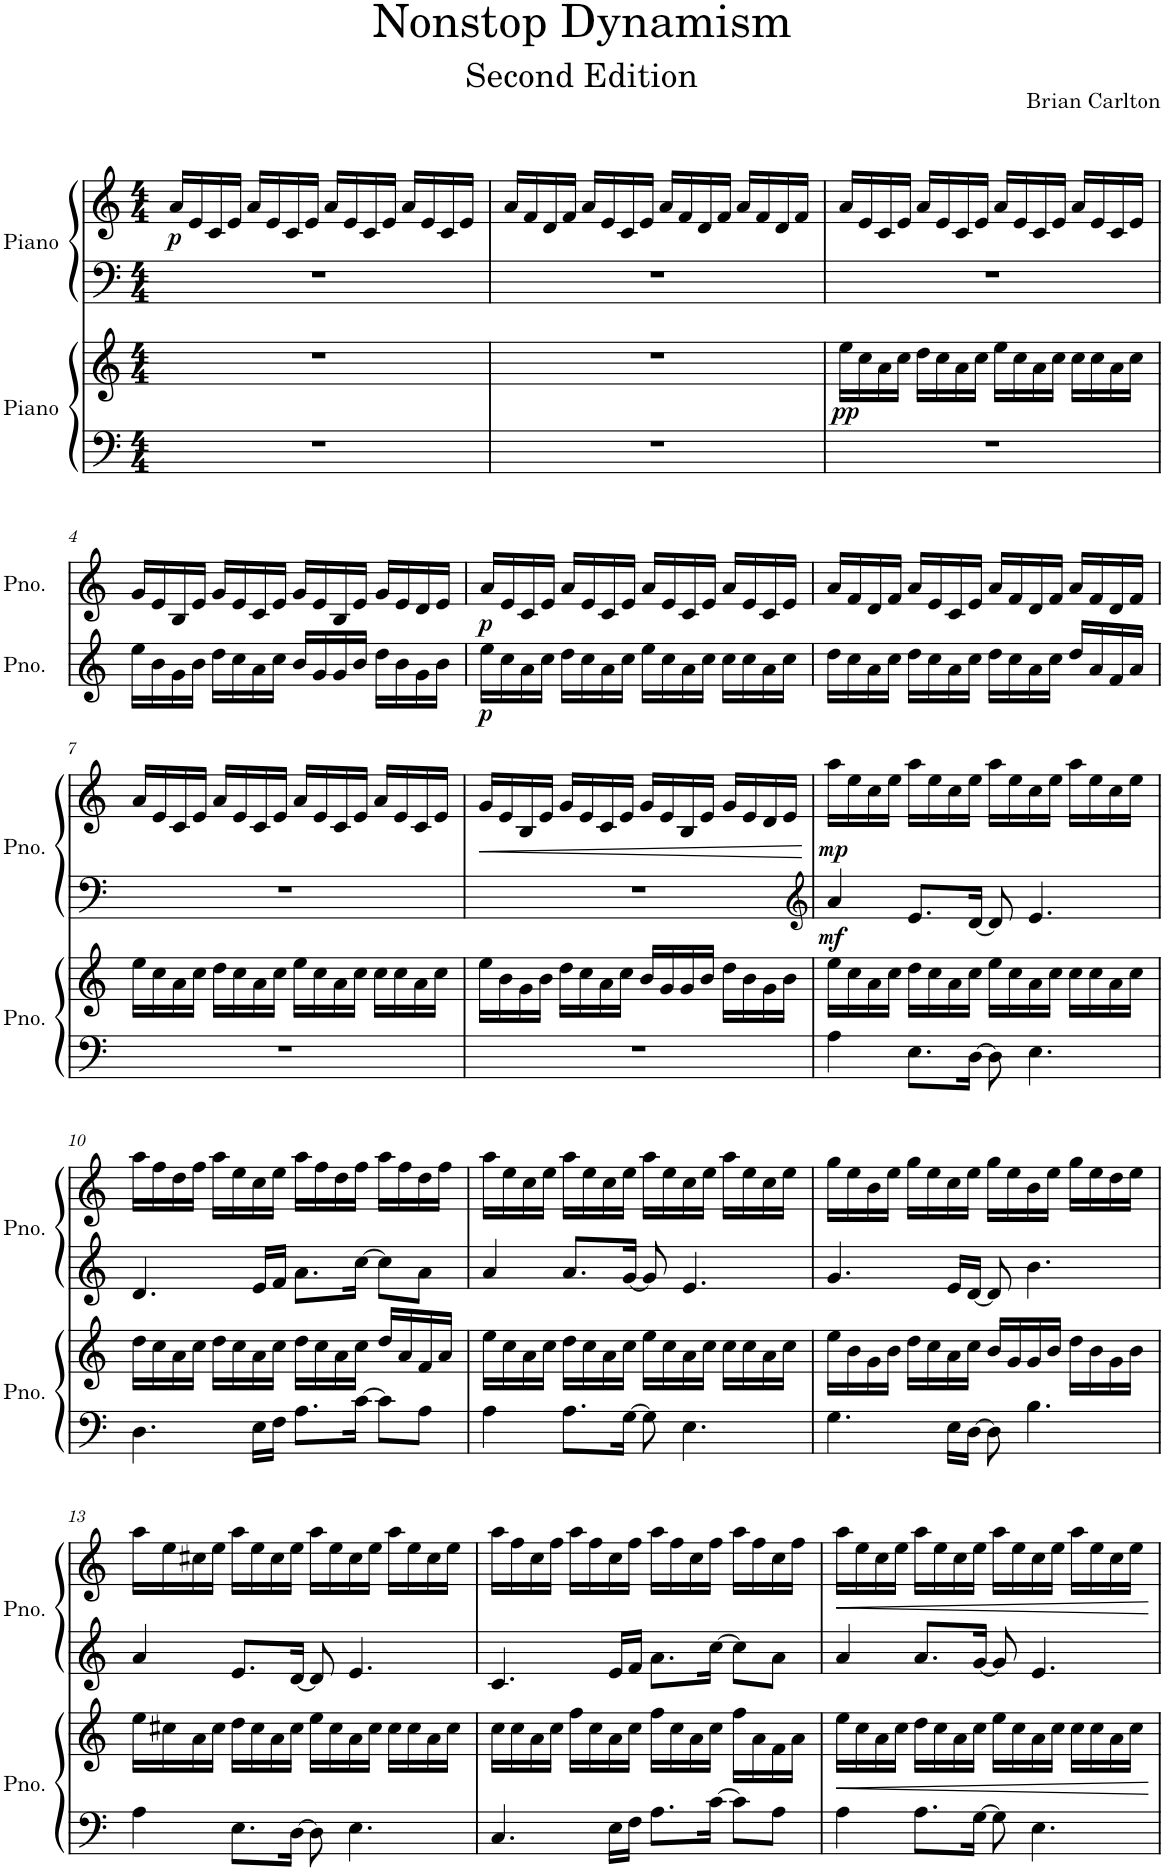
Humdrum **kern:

**kern	**kern	**dynam	**kern	**kern	**dynam
*part2	*part2	*part2	*part1	*part1	*part1
*staff4	*staff3	*staff3/4	*staff2	*staff1	*staff1/2
*I"Piano	*	*	*I"Piano	*	*
*I'Pno.	*	*	*I'Pno.	*	*
*clefF4	*clefG2	*	*clefF4	*clefG2	*
*k[]	*k[]	*	*k[]	*k[]	*
*M4/4	*M4/4	*	*M4/4	*M4/4	*
=1	=1	=1	=1	=1	=1
!	!	!	!	!	!LO:DY:b
1r	1r	.	1r	16a/LL	p
.	.	.	.	16e/	.
.	.	.	.	16c/	.
.	.	.	.	16e/JJ	.
.	.	.	.	16a/LL	.
.	.	.	.	16e/	.
.	.	.	.	16c/	.
.	.	.	.	16e/JJ	.
.	.	.	.	16a/LL	.
.	.	.	.	16e/	.
.	.	.	.	16c/	.
.	.	.	.	16e/JJ	.
.	.	.	.	16a/LL	.
.	.	.	.	16e/	.
.	.	.	.	16c/	.
.	.	.	.	16e/JJ	.
=2	=2	=2	=2	=2	=2
1r	1r	.	1r	16a/LL	.
.	.	.	.	16f/	.
.	.	.	.	16d/	.
.	.	.	.	16f/JJ	.
.	.	.	.	16a/LL	.
.	.	.	.	16e/	.
.	.	.	.	16c/	.
.	.	.	.	16e/JJ	.
.	.	.	.	16a/LL	.
.	.	.	.	16f/	.
.	.	.	.	16d/	.
.	.	.	.	16f/JJ	.
.	.	.	.	16a/LL	.
.	.	.	.	16f/	.
.	.	.	.	16d/	.
.	.	.	.	16f/JJ	.
=3	=3	=3	=3	=3	=3
!	!	!LO:DY:b	!	!	!
1r	16ee\LL	pp	1r	16a/LL	.
.	16cc\	.	.	16e/	.
.	16a\	.	.	16c/	.
.	16cc\JJ	.	.	16e/JJ	.
.	16dd\LL	.	.	16a/LL	.
.	16cc\	.	.	16e/	.
.	16a\	.	.	16c/	.
.	16cc\JJ	.	.	16e/JJ	.
.	16ee\LL	.	.	16a/LL	.
.	16cc\	.	.	16e/	.
.	16a\	.	.	16c/	.
.	16cc\JJ	.	.	16e/JJ	.
.	16cc\LL	.	.	16a/LL	.
.	16cc\	.	.	16e/	.
.	16a\	.	.	16c/	.
.	16cc\JJ	.	.	16e/JJ	.
!!LO:LB:g=z
=4	=4	=4	=4	=4	=4
1r	16ee\LL	.	1r	16g/LL	.
.	16b\	.	.	16e/	.
.	16g\	.	.	16B/	.
.	16b\JJ	.	.	16e/JJ	.
.	16dd\LL	.	.	16g/LL	.
.	16cc\	.	.	16e/	.
.	16a\	.	.	16c/	.
.	16cc\JJ	.	.	16e/JJ	.
.	16b/LL	.	.	16g/LL	.
.	16g/	.	.	16e/	.
.	16g/	.	.	16B/	.
.	16b/JJ	.	.	16e/JJ	.
.	16dd\LL	.	.	16g/LL	.
.	16b\	.	.	16e/	.
.	16g\	.	.	16d/	.
.	16b\JJ	.	.	16e/JJ	.
=5	=5	=5	=5	=5	=5
!	!	!LO:DY:b	!	!	!LO:DY:b
1r	16ee\LL	p	1r	16a/LL	p
.	16cc\	.	.	16e/	.
.	16a\	.	.	16c/	.
.	16cc\JJ	.	.	16e/JJ	.
.	16dd\LL	.	.	16a/LL	.
.	16cc\	.	.	16e/	.
.	16a\	.	.	16c/	.
.	16cc\JJ	.	.	16e/JJ	.
.	16ee\LL	.	.	16a/LL	.
.	16cc\	.	.	16e/	.
.	16a\	.	.	16c/	.
.	16cc\JJ	.	.	16e/JJ	.
.	16cc\LL	.	.	16a/LL	.
.	16cc\	.	.	16e/	.
.	16a\	.	.	16c/	.
.	16cc\JJ	.	.	16e/JJ	.
=6	=6	=6	=6	=6	=6
1r	16dd\LL	.	1r	16a/LL	.
.	16cc\	.	.	16f/	.
.	16a\	.	.	16d/	.
.	16cc\JJ	.	.	16f/JJ	.
.	16dd\LL	.	.	16a/LL	.
.	16cc\	.	.	16e/	.
.	16a\	.	.	16c/	.
.	16cc\JJ	.	.	16e/JJ	.
.	16dd\LL	.	.	16a/LL	.
.	16cc\	.	.	16f/	.
.	16a\	.	.	16d/	.
.	16cc\JJ	.	.	16f/JJ	.
.	16dd/LL	.	.	16a/LL	.
.	16a/	.	.	16f/	.
.	16f/	.	.	16d/	.
.	16a/JJ	.	.	16f/JJ	.
!!LO:LB:g=z
=7	=7	=7	=7	=7	=7
1r	16ee\LL	.	1r	16a/LL	.
.	16cc\	.	.	16e/	.
.	16a\	.	.	16c/	.
.	16cc\JJ	.	.	16e/JJ	.
.	16dd\LL	.	.	16a/LL	.
.	16cc\	.	.	16e/	.
.	16a\	.	.	16c/	.
.	16cc\JJ	.	.	16e/JJ	.
.	16ee\LL	.	.	16a/LL	.
.	16cc\	.	.	16e/	.
.	16a\	.	.	16c/	.
.	16cc\JJ	.	.	16e/JJ	.
.	16cc\LL	.	.	16a/LL	.
.	16cc\	.	.	16e/	.
.	16a\	.	.	16c/	.
.	16cc\JJ	.	.	16e/JJ	.
=8	=8	=8	=8	=8	=8
!	!	!	!	!	!LO:HP:b
1r	16ee\LL	.	1r	16g/LL	<
.	16b\	.	.	16e/	.
.	16g\	.	.	16B/	.
.	16b\JJ	.	.	16e/JJ	.
.	16dd\LL	.	.	16g/LL	.
.	16cc\	.	.	16e/	.
.	16a\	.	.	16c/	.
.	16cc\JJ	.	.	16e/JJ	.
.	16b/LL	.	.	16g/LL	.
.	16g/	.	.	16e/	.
.	16g/	.	.	16B/	.
.	16b/JJ	.	.	16e/JJ	.
.	16dd\LL	.	.	16g/LL	.
.	16b\	.	.	16e/	.
.	16g\	.	.	16d/	.
.	16b\JJ	.	.	16e/JJ	.
.	.	.	.	.	[
=9	=9	=9	=9	=9	=9
*	*	*	*clefG2	*	*
!	!	!	!	!	!LO:DY:b=2
!	!	!	!	!	!LO:DY:n=1:b
4A\	16ee\LL	.	4a/	16aa\LL	mf mp
.	16cc\	.	.	16ee\	.
.	16a\	.	.	16cc\	.
.	16cc\JJ	.	.	16ee\JJ	.
8.E\L	16dd\LL	.	8.e/L	16aa\LL	.
.	16cc\	.	.	16ee\	.
.	16a\	.	.	16cc\	.
[16D\Jk	16cc\JJ	.	[16d/Jk	16ee\JJ	.
8D\]	16ee\LL	.	8d/]	16aa\LL	.
.	16cc\	.	.	16ee\	.
4.E\	16a\	.	4.e/	16cc\	.
.	16cc\JJ	.	.	16ee\JJ	.
.	16cc\LL	.	.	16aa\LL	.
.	16cc\	.	.	16ee\	.
.	16a\	.	.	16cc\	.
.	16cc\JJ	.	.	16ee\JJ	.
!!LO:LB:g=z
=10	=10	=10	=10	=10	=10
4.D\	16dd\LL	.	4.d/	16aa\LL	.
.	16cc\	.	.	16ff\	.
.	16a\	.	.	16dd\	.
.	16cc\JJ	.	.	16ff\JJ	.
.	16dd\LL	.	.	16aa\LL	.
.	16cc\	.	.	16ee\	.
16E\LL	16a\	.	16e/LL	16cc\	.
16F\JJ	16cc\JJ	.	16f/JJ	16ee\JJ	.
8.A\L	16dd\LL	.	8.a\L	16aa\LL	.
.	16cc\	.	.	16ff\	.
.	16a\	.	.	16dd\	.
[16c\Jk	16cc\JJ	.	[16cc\Jk	16ff\JJ	.
8c\L]	16dd/LL	.	8cc\L]	16aa\LL	.
.	16a/	.	.	16ff\	.
8A\J	16f/	.	8a\J	16dd\	.
.	16a/JJ	.	.	16ff\JJ	.
=11	=11	=11	=11	=11	=11
4A\	16ee\LL	.	4a/	16aa\LL	.
.	16cc\	.	.	16ee\	.
.	16a\	.	.	16cc\	.
.	16cc\JJ	.	.	16ee\JJ	.
8.A\L	16dd\LL	.	8.a/L	16aa\LL	.
.	16cc\	.	.	16ee\	.
.	16a\	.	.	16cc\	.
[16G\Jk	16cc\JJ	.	[16g/Jk	16ee\JJ	.
8G\]	16ee\LL	.	8g/]	16aa\LL	.
.	16cc\	.	.	16ee\	.
4.E\	16a\	.	4.e/	16cc\	.
.	16cc\JJ	.	.	16ee\JJ	.
.	16cc\LL	.	.	16aa\LL	.
.	16cc\	.	.	16ee\	.
.	16a\	.	.	16cc\	.
.	16cc\JJ	.	.	16ee\JJ	.
=12	=12	=12	=12	=12	=12
4.G\	16ee\LL	.	4.g/	16gg\LL	.
.	16b\	.	.	16ee\	.
.	16g\	.	.	16b\	.
.	16b\JJ	.	.	16ee\JJ	.
.	16dd\LL	.	.	16gg\LL	.
.	16cc\	.	.	16ee\	.
16E\LL	16a\	.	16e/LL	16cc\	.
[16D\JJ	16cc\JJ	.	[16d/JJ	16ee\JJ	.
8D\]	16b/LL	.	8d/]	16gg\LL	.
.	16g/	.	.	16ee\	.
4.B\	16g/	.	4.b\	16b\	.
.	16b/JJ	.	.	16ee\JJ	.
.	16dd\LL	.	.	16gg\LL	.
.	16b\	.	.	16ee\	.
.	16g\	.	.	16dd\	.
.	16b\JJ	.	.	16ee\JJ	.
!!LO:LB:g=z
=13	=13	=13	=13	=13	=13
4A\	16ee\LL	.	4a/	16aa\LL	.
.	16cc#X\	.	.	16ee\	.
.	16a\	.	.	16cc#X\	.
.	16cc#\JJ	.	.	16ee\JJ	.
8.E\L	16dd\LL	.	8.e/L	16aa\LL	.
.	16cc#\	.	.	16ee\	.
.	16a\	.	.	16cc#\	.
[16D\Jk	16cc#\JJ	.	[16d/Jk	16ee\JJ	.
8D\]	16ee\LL	.	8d/]	16aa\LL	.
.	16cc#\	.	.	16ee\	.
4.E\	16a\	.	4.e/	16cc#\	.
.	16cc#\JJ	.	.	16ee\JJ	.
.	16cc#\LL	.	.	16aa\LL	.
.	16cc#\	.	.	16ee\	.
.	16a\	.	.	16cc#\	.
.	16cc#\JJ	.	.	16ee\JJ	.
=14	=14	=14	=14	=14	=14
4.C/	16cc\LL	.	4.c/	16aa\LL	.
.	16cc\	.	.	16ff\	.
.	16a\	.	.	16cc\	.
.	16cc\JJ	.	.	16ff\JJ	.
.	16ff\LL	.	.	16aa\LL	.
.	16cc\	.	.	16ff\	.
16E\LL	16a\	.	16e/LL	16cc\	.
16F\JJ	16cc\JJ	.	16f/JJ	16ff\JJ	.
8.A\L	16ff\LL	.	8.a\L	16aa\LL	.
.	16cc\	.	.	16ff\	.
.	16a\	.	.	16cc\	.
[16c\Jk	16cc\JJ	.	[16cc\Jk	16ff\JJ	.
8c\L]	16ff\LL	.	8cc\L]	16aa\LL	.
.	16a\	.	.	16ff\	.
8A\J	16f\	.	8a\J	16cc\	.
.	16a\JJ	.	.	16ff\JJ	.
=15	=15	=15	=15	=15	=15
!	!	!LO:HP:b	!	!	!LO:HP:b
4A\	16ee\LL	<	4a/	16aa\LL	<
.	16cc\	.	.	16ee\	.
.	16a\	.	.	16cc\	.
.	16cc\JJ	.	.	16ee\JJ	.
8.A\L	16dd\LL	.	8.a/L	16aa\LL	.
.	16cc\	.	.	16ee\	.
.	16a\	.	.	16cc\	.
[16G\Jk	16cc\JJ	.	[16g/Jk	16ee\JJ	.
8G\]	16ee\LL	.	8g/]	16aa\LL	.
.	16cc\	.	.	16ee\	.
4.E\	16a\	.	4.e/	16cc\	.
.	16cc\JJ	.	.	16ee\JJ	.
.	16cc\LL	.	.	16aa\LL	.
.	16cc\	.	.	16ee\	.
.	16a\	.	.	16cc\	.
.	16cc\JJ	.	.	16ee\JJ	.
.	.	[	.	.	[
=	=	=	=	=	=
*-	*-	*-	*-	*-	*-
